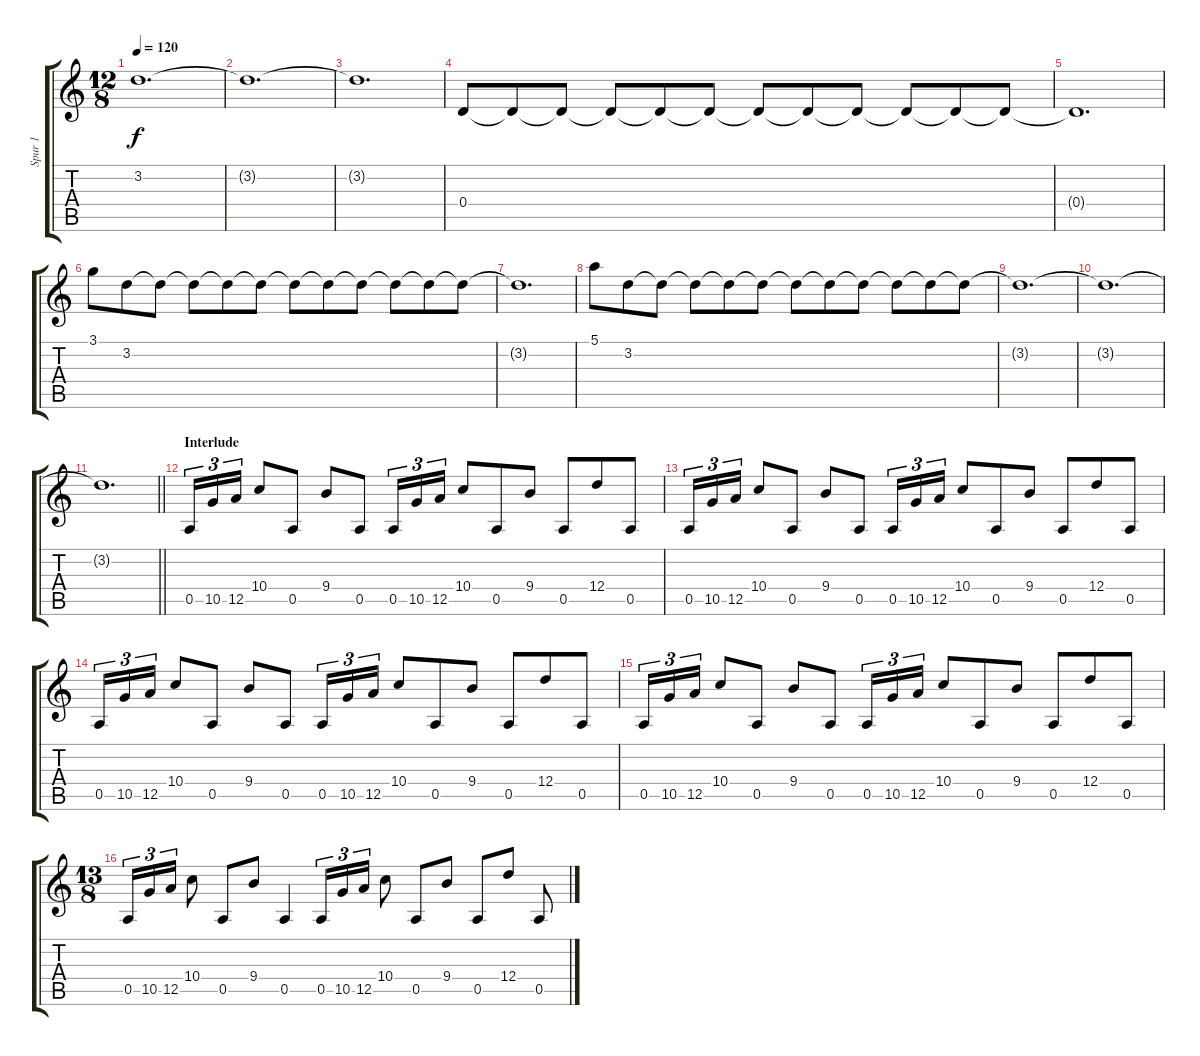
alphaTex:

\track ("Spur 1" "Spur 1") {instrument distortionguitar}
\staff {score tabs}
\tuning (E4 B3 G3 D3 A2 D2) {hide}
\ts (12 8)
\tempo 120
\clef g2
\ks c
3.2{t}.1{d dy f} |
3.2{t}.1{d} |
3.2{t}.1{d} |
0.4.8{volume 13} 0.4{t}.8 0.4{t}.8 0.4{t}.8{volume 12} 0.4{t}.8 0.4{t}.8 0.4{t}.8{volume 11} 0.4{t}.8{volume 10} 0.4{t}.8{volume 9} 0.4{t}.8{volume 8} 0.4{t}.8{volume 7} 0.4{t}.8{volume 6} |
0.4{t}.1{d} |
3.1.8{volume 13} 3.2.8 3.2{t}.8 3.2{t}.8{volume 12} 3.2{t}.8 3.2{t}.8 3.2{t}.8{volume 11} 3.2{t}.8{volume 10} 3.2{t}.8{volume 9} 3.2{t}.8{volume 8} 3.2{t}.8{volume 7} 3.2{t}.8{volume 6} |
3.2{t}.1{d} |
5.1.8{volume 13} 3.2.8 3.2{t}.8 3.2{t}.8{volume 12} 3.2{t}.8 3.2{t}.8 3.2{t}.8{volume 11} 3.2{t}.8{volume 10} 3.2{t}.8{volume 9} 3.2{t}.8{volume 8} 3.2{t}.8{volume 7} 3.2{t}.8{volume 6} |
3.2{t}.1{d} |
3.2{t}.1{d} |
\barLineRight lightlight
3.2{t}.1{d} |
\section ("" "Interlude")
0.5.16{tu (3 2) volume 13} 10.5.16{tu (3 2)} 12.5.16{tu (3 2)} 10.4.8 0.5.8 9.4.8 0.5.8 0.5.16{tu (3 2)} 10.5.16{tu (3 2)} 12.5.16{tu (3 2)} 10.4.8 0.5.8 9.4.8 0.5.8 12.4.8 0.5.8 |
0.5.16{tu (3 2)} 10.5.16{tu (3 2)} 12.5.16{tu (3 2)} 10.4.8 0.5.8 9.4.8 0.5.8 0.5.16{tu (3 2)} 10.5.16{tu (3 2)} 12.5.16{tu (3 2)} 10.4.8 0.5.8 9.4.8 0.5.8 12.4.8 0.5.8 |
0.5.16{tu (3 2)} 10.5.16{tu (3 2)} 12.5.16{tu (3 2)} 10.4.8 0.5.8 9.4.8 0.5.8 0.5.16{tu (3 2)} 10.5.16{tu (3 2)} 12.5.16{tu (3 2)} 10.4.8 0.5.8 9.4.8 0.5.8 12.4.8 0.5.8 |
0.5.16{tu (3 2)} 10.5.16{tu (3 2)} 12.5.16{tu (3 2)} 10.4.8 0.5.8 9.4.8 0.5.8 0.5.16{tu (3 2)} 10.5.16{tu (3 2)} 12.5.16{tu (3 2)} 10.4.8 0.5.8 9.4.8 0.5.8 12.4.8 0.5.8 |
\ts (13 8)
0.5.16{tu (3 2)} 10.5.16{tu (3 2)} 12.5.16{tu (3 2)} 10.4.8 0.5.8 9.4.8 0.5.4 0.5.16{tu (3 2)} 10.5.16{tu (3 2)} 12.5.16{tu (3 2)} 10.4.8 0.5.8 9.4.8 0.5.8 12.4.8 0.5.8
